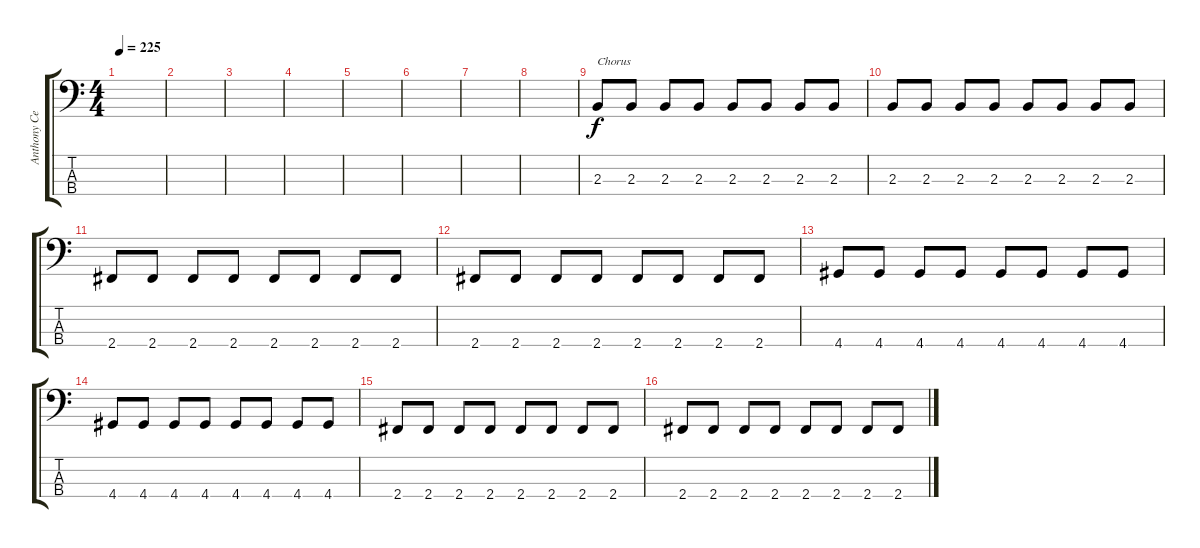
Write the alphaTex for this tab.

\track ("Anthony Celestino (Bass)" "Anthony Ce") {instrument electricbassfinger}
\staff {score tabs}
\tuning (G2 D2 A1 E1) {hide}
\ts (4 4)
\tempo 225
\clef f4
\ks c
|
|
|
|
|
|
|
|
2.3.8{txt "Chorus"} 2.3.8 2.3.8 2.3.8 2.3.8 2.3.8 2.3.8 2.3.8 |
2.3.8 2.3.8 2.3.8 2.3.8 2.3.8 2.3.8 2.3.8 2.3.8 |
2.4.8 2.4.8 2.4.8 2.4.8 2.4.8 2.4.8 2.4.8 2.4.8 |
2.4.8 2.4.8 2.4.8 2.4.8 2.4.8 2.4.8 2.4.8 2.4.8 |
4.4.8 4.4.8 4.4.8 4.4.8 4.4.8 4.4.8 4.4.8 4.4.8 |
4.4.8 4.4.8 4.4.8 4.4.8 4.4.8 4.4.8 4.4.8 4.4.8 |
2.4.8 2.4.8 2.4.8 2.4.8 2.4.8 2.4.8 2.4.8 2.4.8 |
2.4.8 2.4.8 2.4.8 2.4.8 2.4.8 2.4.8 2.4.8 2.4.8
